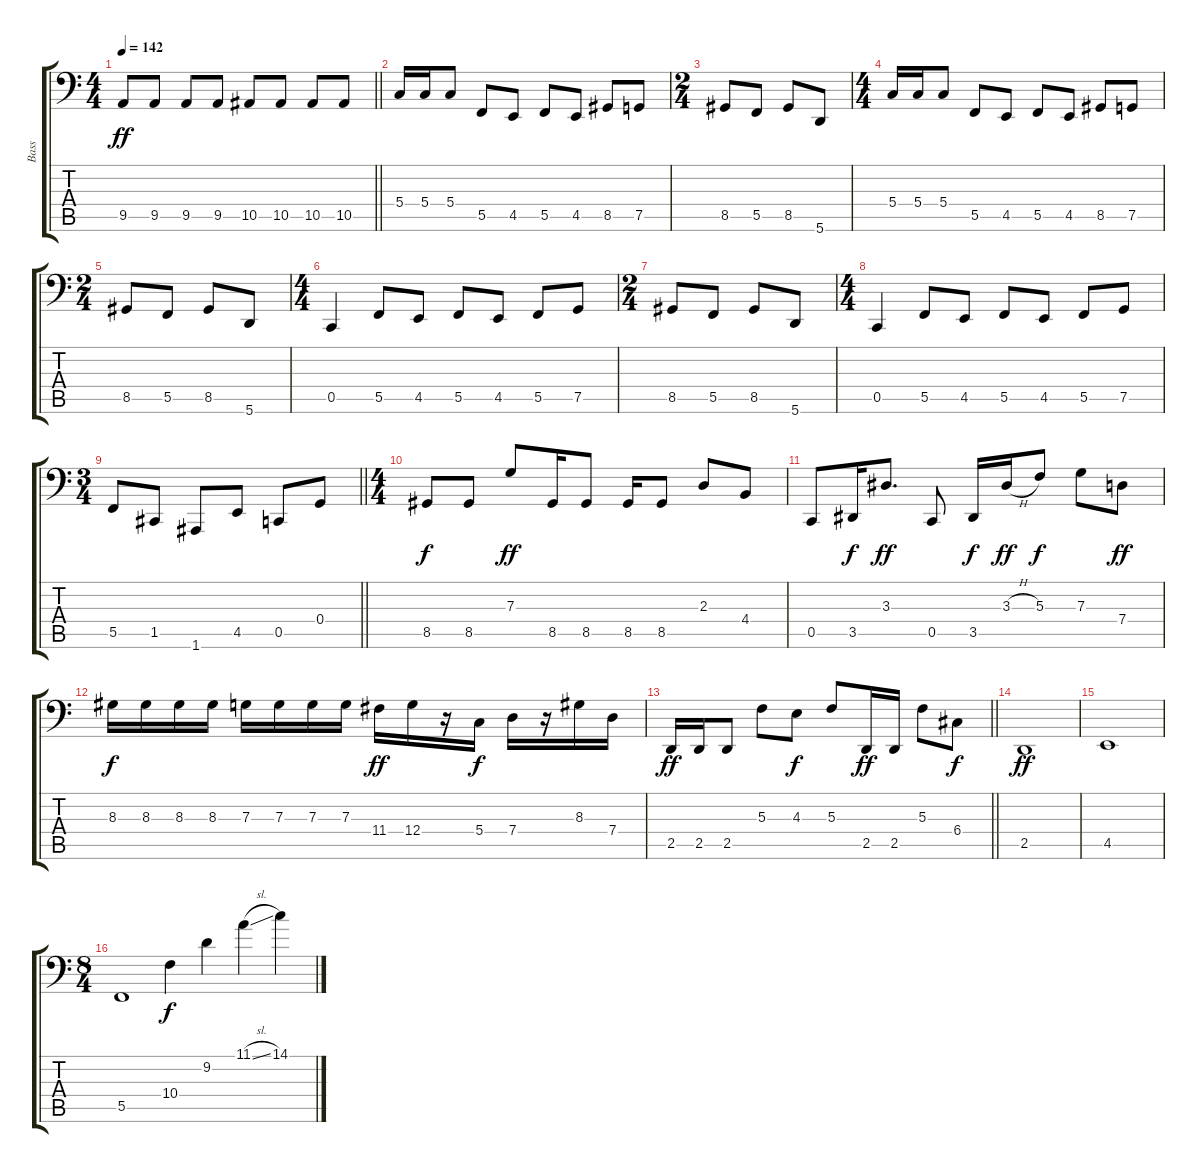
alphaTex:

\track ("Bass" "Bass") {instrument electricbasspick}
\staff {score tabs}
\tuning (Bb2 F2 C2 G1 C1 A0) {hide}
\ts (4 4)
\tempo 142
\clef f4
\barLineRight lightlight
\ks c
9.5.8{dy ff} 9.5.8 9.5.8 9.5.8 10.5.8 10.5.8 10.5.8 10.5.8 |
\section ("" "")
5.4.16 5.4.16 5.4.8 5.5.8 4.5.8 5.5.8 4.5.8 8.5.8 7.5.8 |
\ts (2 4)
8.5.8 5.5.8 8.5.8 5.6.8 |
\ts (4 4)
5.4.16 5.4.16 5.4.8 5.5.8 4.5.8 5.5.8 4.5.8 8.5.8 7.5.8 |
\ts (2 4)
8.5.8 5.5.8 8.5.8 5.6.8 |
\ts (4 4)
0.5.4 5.5.8 4.5.8 5.5.8 4.5.8 5.5.8 7.5.8 |
\ts (2 4)
8.5.8 5.5.8 8.5.8 5.6.8 |
\ts (4 4)
0.5.4 5.5.8 4.5.8 5.5.8 4.5.8 5.5.8 7.5.8 |
\ts (3 4)
\barLineRight lightlight
5.5.8 1.5.8 1.6.8 4.5.8 0.5.8 0.4.8 |
\ts (4 4)
8.5.8{dy f} 8.5.8 7.3.8{dy ff} 8.5.16 8.5.8 8.5.16 8.5.8 2.3.8 4.4.8 |
0.5.8 3.5.16{dy f} 3.3.8{d dy ff} 0.5.8 3.5.16{dy f} 3.3{h}.16{dy ff} 5.3.8{dy f} 7.3.8 7.4.8{dy ff} |
8.3.16{dy f} 8.3.16 8.3.16 8.3.16 7.3.16 7.3.16 7.3.16 7.3.16 11.4.16{dy ff} 12.4.16 r.16 5.4.16{dy f} 7.4.16 r.16 8.3.16 7.4.16 |
\barLineRight lightlight
2.5.16{dy ff} 2.5.16 2.5.8 5.3.8 4.3.8{dy f} 5.3.8 2.5.16{dy ff} 2.5.16 5.3.8 6.4.8{dy f} |
\section ("" "")
2.5.1{dy ff} |
4.5.1 |
\ts (8 4)
5.5.1 10.4.4{dy f} 9.2.4 11.1{sl}.4 14.1.4
